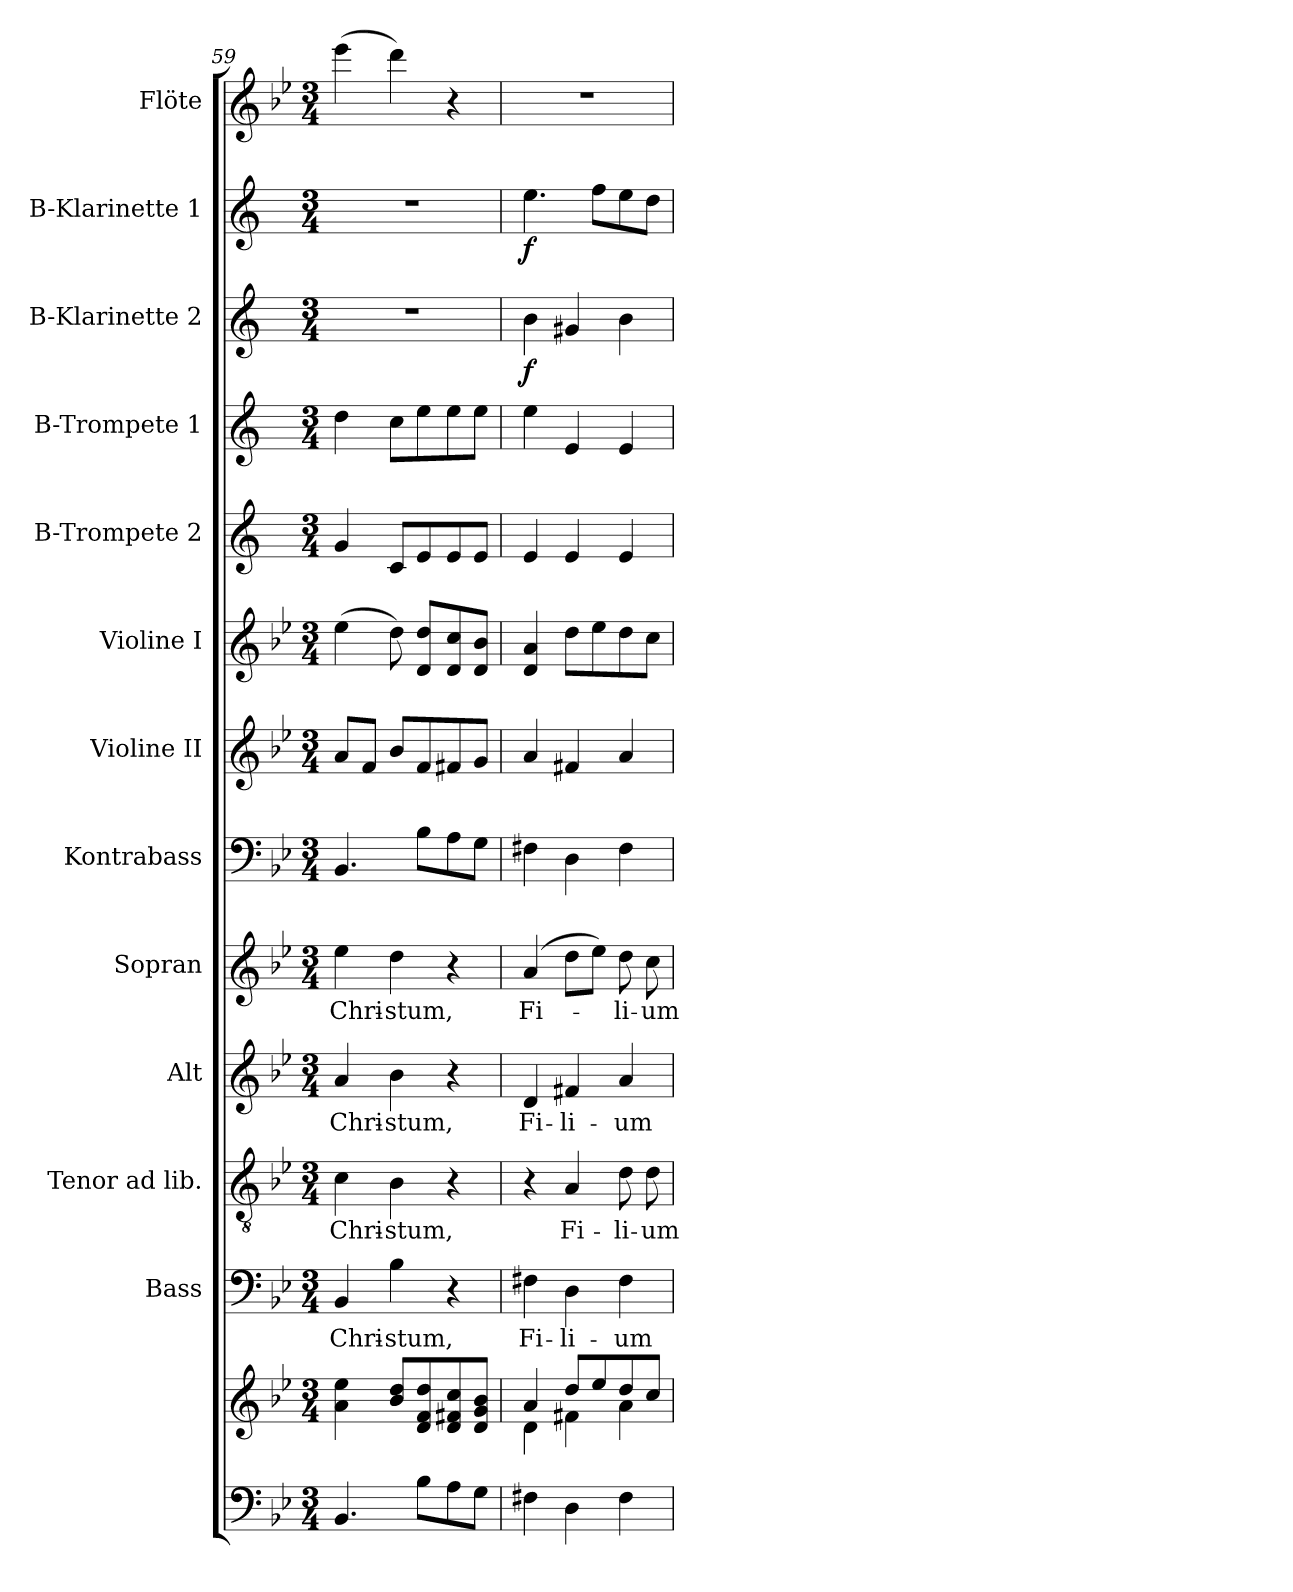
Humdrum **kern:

**kern	**kern	**kern	**text	**kern	**text	**kern	**text	**kern	**text	**kern	**kern	**kern	**kern	**kern	**kern	**dynam	**kern	**dynam	**kern
*part13	*part13	*part12	*part12	*part11	*part11	*part10	*part10	*part9	*part9	*part8	*part7	*part6	*part5	*part4	*part3	*part3	*part2	*part2	*part1
*staff14	*staff13	*staff12	*staff12	*staff11	*staff11	*staff10	*staff10	*staff9	*staff9	*staff8	*staff7	*staff6	*staff5	*staff4	*staff3	*staff3	*staff2	*staff2	*staff1
*	*	*I"Bass	*	*I"Tenor ad lib.	*	*I"Alt	*	*I"Sopran	*	*I"Kontrabass	*I"Violine II	*I"Violine I	*I"B-Trompete 2	*I"B-Trompete 1	*I"B-Klarinette 2	*	*I"B-Klarinette 1	*	*I"Flöte
*	*	*I'B.	*	*I'T.	*	*I'A.	*	*I'S.	*	*I'Kb.	*I'Vl. II	*I'Vl. I	*I'B Trp. 2	*I'B Trp. 1	*I'B Kl. 2	*	*I'B Kl. 1	*	*I'Fl.
*clefF4	*clefG2	*clefF4	*	*clefGv2	*	*clefG2	*	*clefG2	*	*clefF4	*clefG2	*clefG2	*clefG2	*clefG2	*clefG2	*	*clefG2	*	*clefG2
*	*	*	*	*	*	*	*	*	*	*ITrd7c12	*	*	*ITrd1c2	*ITrd1c2	*ITrd1c2	*	*ITrd1c2	*	*
*k[b-e-]	*k[b-e-]	*k[b-e-]	*	*k[b-e-]	*	*k[b-e-]	*	*k[b-e-]	*	*k[b-e-]	*k[b-e-]	*k[b-e-]	*k[b-e-]	*k[b-e-]	*k[b-e-]	*	*k[b-e-]	*	*k[b-e-]
*B-:	*B-:	*B-:	*	*B-:	*	*B-:	*	*B-:	*	*B-:	*B-:	*B-:	*B-:	*B-:	*B-:	*	*B-:	*	*B-:
*M3/4	*M3/4	*M3/4	*	*M3/4	*	*M3/4	*	*M3/4	*	*M3/4	*M3/4	*M3/4	*M3/4	*M3/4	*M3/4	*	*M3/4	*	*M3/4
=59	=59	=59	=59	=59	=59	=59	=59	=59	=59	=59	=59	=59	=59	=59	=59	=59	=59	=59	=59
!	!	!	!LO:LY:b	!	!LO:LY:b	!	!LO:LY:b	!	!LO:LY:b	!	!	!	!	!	!	!	!	!	!
4.BB-/	4a\ 4ee-\	4BB-/	Chri-	4c\	Chri-	4a/	Chri-	4ee-\	Chri-	4.BBB-/	8a/L	(>4ee-\	4f/	4cc\	2.r	.	2.r	.	(>4eee-\
.	.	.	.	.	.	.	.	.	.	.	8f/J	.	.	.	.	.	.	.	.
!	!	!	!LO:LY:b	!	!LO:LY:b	!	!LO:LY:b	!	!LO:LY:b	!	!	!	!	!	!	!	!	!	!
.	8b-/ 8dd/L	4B-\	-stum,	4B-\	-stum,	4b-\	-stum,	4dd\	-stum,	.	8b-/L	8dd\)	8B-/L	8b-\L	.	.	.	.	4ddd\)
8B-\L	8d/ 8f/ 8dd/	.	.	.	.	.	.	.	.	8BB-\L	8f/	8d/ 8dd/L	8d/	8dd\	.	.	.	.	.
8A\	8d/ 8f#X/ 8cc/	4r	.	4r	.	4r	.	4r	.	8AA\	8f#X/	8d/ 8cc/	8d/	8dd\	.	.	.	.	4r
8G\J	8d/ 8g/ 8b-/J	.	.	.	.	.	.	.	.	8GG\J	8g/J	8d/ 8b-/J	8d/J	8dd\J	.	.	.	.	.
=60	=60	=60	=60	=60	=60	=60	=60	=60	=60	=60	=60	=60	=60	=60	=60	=60	=60	=60	=60
*	*^	*	*	*	*	*	*	*	*	*	*	*	*	*	*	*	*	*	*
!	!	!	!	!LO:LY:b	!	!	!	!LO:LY:b	!	!LO:LY:b	!	!	!	!	!	!	!LO:DY:b	!	!LO:DY:b	!
4F#X\	4a/	4d\	4F#X\	Fi-	4r	.	4d/	Fi-	(4a/	Fi-	4FF#X\	4a/	4d/ 4a/	4d/	4dd\	4a\	f	4.dd\	f	2.r
!	!	!	!	!LO:LY:b	!	!LO:LY:b	!	!LO:LY:b	!	!	!	!	!	!	!	!	!	!	!	!
4D\	8dd/L	4f#X\	4D\	-li-	4A/	Fi-	4f#X/	-li-	8dd\L	.	4DD\	4f#X/	8dd\L	4d/	4d/	4f#X/	.	.	.	.
.	8ee-/	.	.	.	.	.	.	.	8ee-\J)	.	.	.	8ee-\	.	.	.	.	8ee-\L	.	.
!	!	!	!	!LO:LY:b	!	!LO:LY:b	!	!LO:LY:b	!	!LO:LY:b	!	!	!	!	!	!	!	!	!	!
4F#\	8dd/	4a\	4F#\	-um	8d\	-li-	4a/	-um	8dd\	-li-	4FF#\	4a/	8dd\	4d/	4d/	4a\	.	8dd\	.	.
!	!	!	!	!	!	!LO:LY:b	!	!	!	!LO:LY:b	!	!	!	!	!	!	!	!	!	!
.	8cc/J	.	.	.	8d\	-um	.	.	8cc\	-um	.	.	8cc\J	.	.	.	.	8cc\J	.	.
*	*v	*v	*	*	*	*	*	*	*	*	*	*	*	*	*	*	*	*	*	*
=	=	=	=	=	=	=	=	=	=	=	=	=	=	=	=	=	=	=	=
*-	*-	*-	*-	*-	*-	*-	*-	*-	*-	*-	*-	*-	*-	*-	*-	*-	*-	*-	*-
